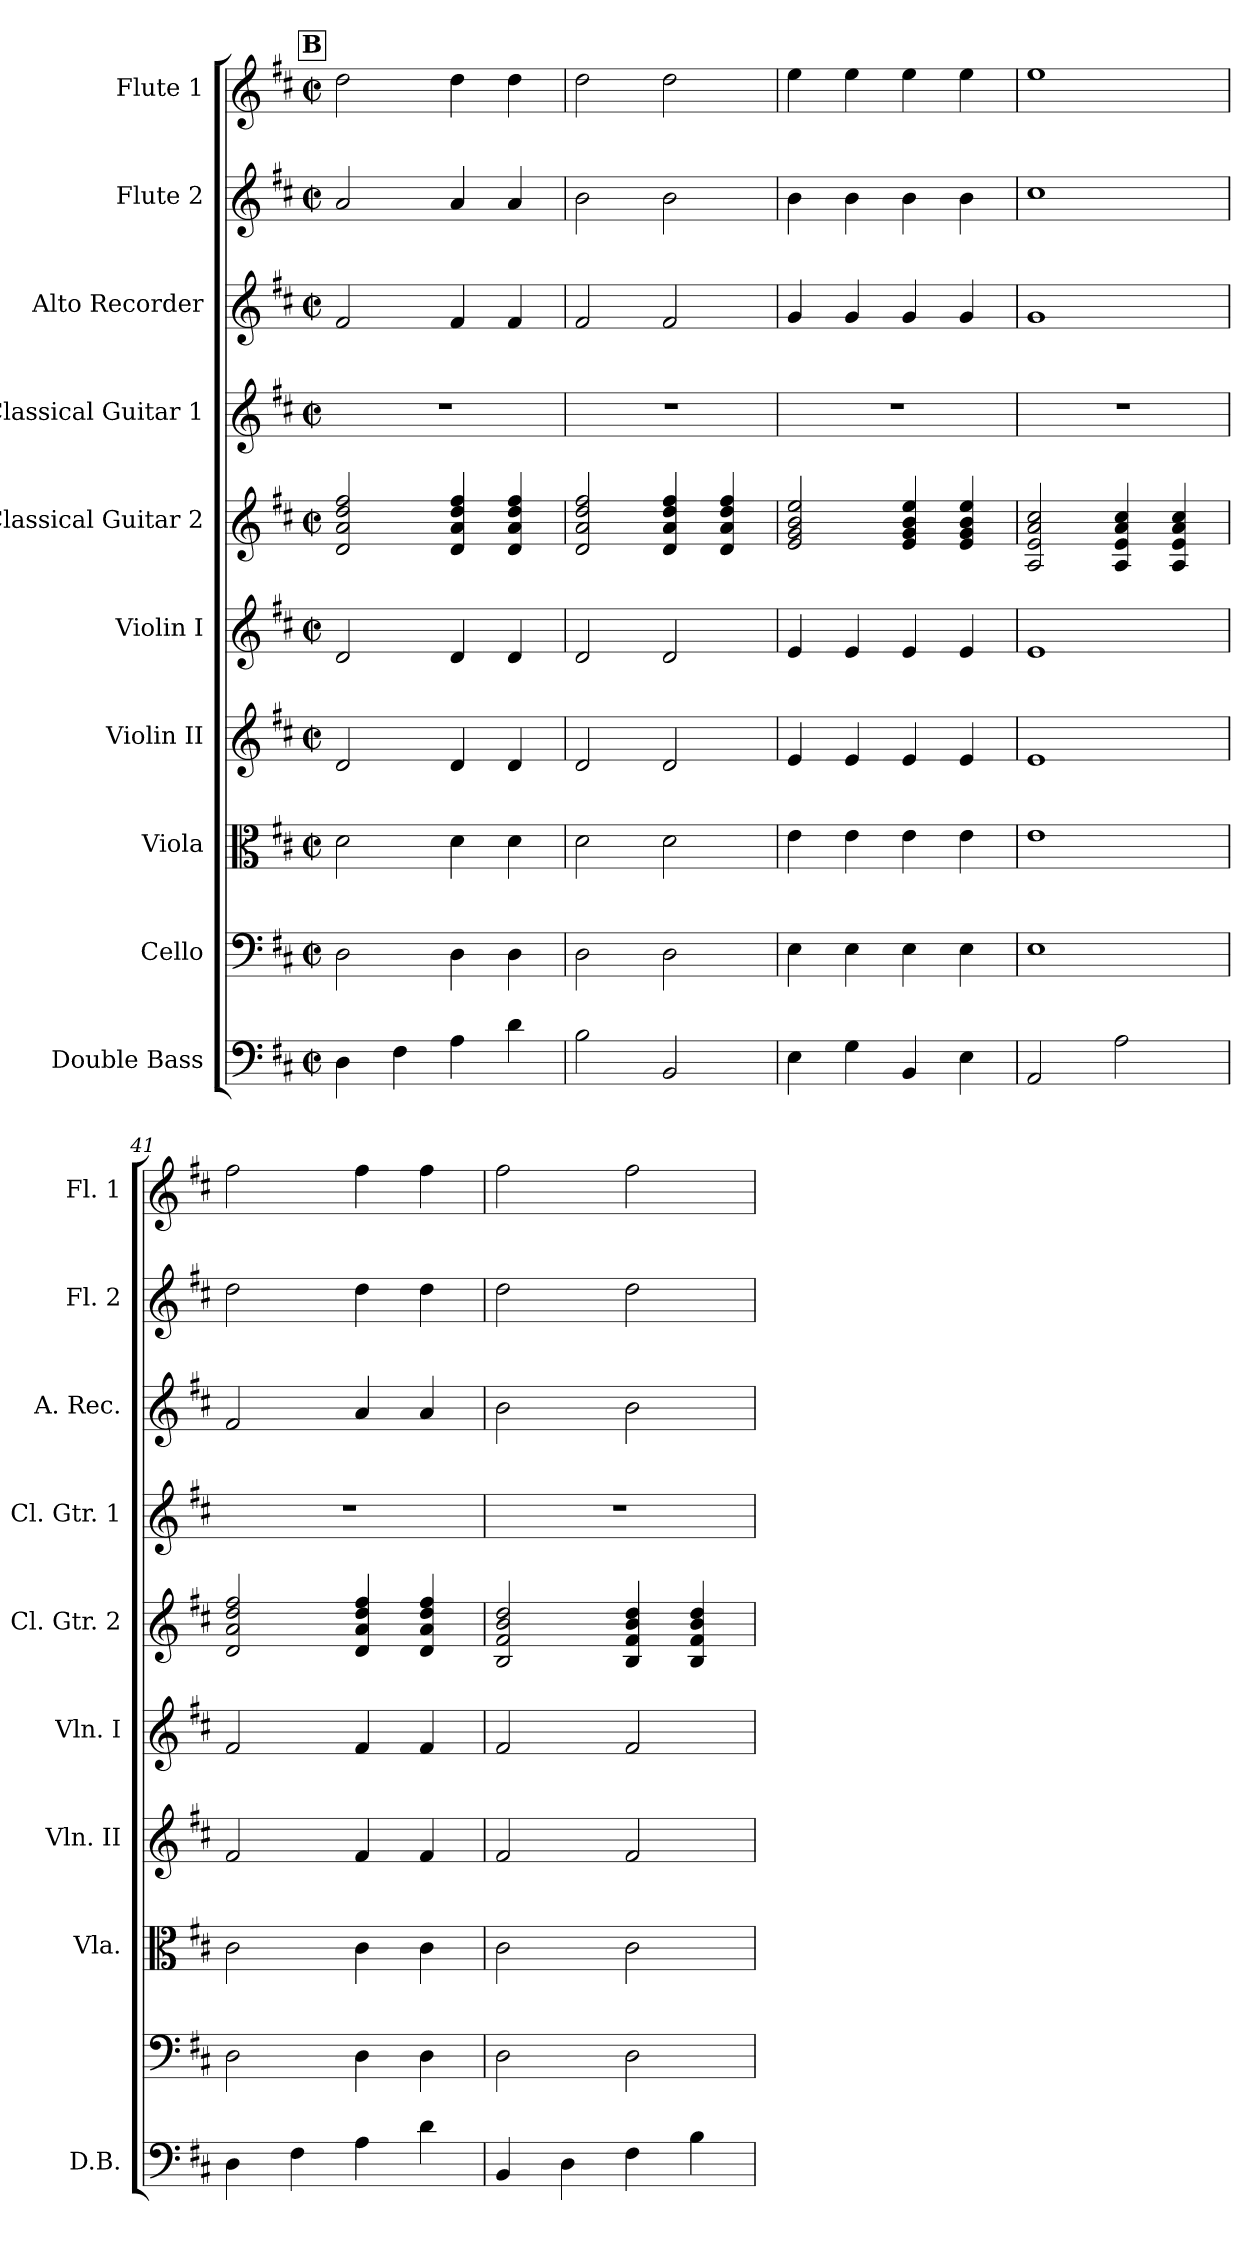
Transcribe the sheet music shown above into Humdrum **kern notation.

**kern	**kern	**kern	**kern	**kern	**kern	**kern	**kern	**kern	**kern
*part10	*part9	*part8	*part7	*part6	*part5	*part4	*part3	*part2	*part1
*staff10	*staff9	*staff8	*staff7	*staff6	*staff5	*staff4	*staff3	*staff2	*staff1
*I"Double Bass	*I"Cello	*I"Viola	*I"Violin II	*I"Violin I	*I"Classical Guitar 2	*I"Classical Guitar 1	*I"Alto Recorder	*I"Flute 2	*I"Flute 1
*I'D.B.	*	*I'Vla.	*I'Vln. II	*I'Vln. I	*I'Cl. Gtr. 2	*I'Cl. Gtr. 1	*I'A. Rec.	*I'Fl. 2	*I'Fl. 1
*clefF4	*clefF4	*clefC3	*clefG2	*clefG2	*clefG2	*clefG2	*clefG2	*clefG2	*clefG2
*ITrd7c12	*	*	*	*	*ITrd7c12	*ITrd7c12	*	*	*
*k[f#c#]	*k[f#c#]	*k[f#c#]	*k[f#c#]	*k[f#c#]	*k[f#c#]	*k[f#c#]	*k[f#c#]	*k[f#c#]	*k[f#c#]
*D:	*D:	*D:	*D:	*D:	*D:	*D:	*D:	*D:	*D:
*M2/2	*M2/2	*M2/2	*M2/2	*M2/2	*M2/2	*M2/2	*M2/2	*M2/2	*M2/2
*met(c|)	*met(c|)	*met(c|)	*met(c|)	*met(c|)	*met(c|)	*met(c|)	*met(c|)	*met(c|)	*met(c|)
!!LO:REH:place=s1:a:B:fs=12:t=B
=37	=37	=37	=37	=37	=37	=37	=37	=37	=37
4DD\	2D\	2d\	2d/	2d/	2D/ 2A/ 2d/ 2f#/	1r	2f#/	2a/	2dd\
4FF#\	.	.	.	.	.	.	.	.	.
4AA\	4D\	4d\	4d/	4d/	4D/ 4A/ 4d/ 4f#/	.	4f#/	4a/	4dd\
4D\	4D\	4d\	4d/	4d/	4D/ 4A/ 4d/ 4f#/	.	4f#/	4a/	4dd\
=38	=38	=38	=38	=38	=38	=38	=38	=38	=38
2BB\	2D\	2d\	2d/	2d/	2D/ 2A/ 2d/ 2f#/	1r	2f#/	2b\	2dd\
2BBB/	2D\	2d\	2d/	2d/	4D/ 4A/ 4d/ 4f#/	.	2f#/	2b\	2dd\
.	.	.	.	.	4D/ 4A/ 4d/ 4f#/	.	.	.	.
=39	=39	=39	=39	=39	=39	=39	=39	=39	=39
4EE\	4E\	4e\	4e/	4e/	2E/ 2G/ 2B/ 2e/	1r	4g/	4b\	4ee\
4GG\	4E\	4e\	4e/	4e/	.	.	4g/	4b\	4ee\
4BBB/	4E\	4e\	4e/	4e/	4E/ 4G/ 4B/ 4e/	.	4g/	4b\	4ee\
4EE\	4E\	4e\	4e/	4e/	4E/ 4G/ 4B/ 4e/	.	4g/	4b\	4ee\
=40	=40	=40	=40	=40	=40	=40	=40	=40	=40
2AAA/	1E	1e	1e	1e	2AA/ 2E/ 2A/ 2c#/	1r	1g	1cc#	1ee
2AA\	.	.	.	.	4AA/ 4E/ 4A/ 4c#/	.	.	.	.
.	.	.	.	.	4AA/ 4E/ 4A/ 4c#/	.	.	.	.
!!LO:PB:g=z
=41	=41	=41	=41	=41	=41	=41	=41	=41	=41
4DD\	2D\	2c#\	2f#/	2f#/	2D/ 2A/ 2d/ 2f#/	1r	2f#/	2dd\	2ff#\
4FF#\	.	.	.	.	.	.	.	.	.
4AA\	4D\	4c#\	4f#/	4f#/	4D/ 4A/ 4d/ 4f#/	.	4a/	4dd\	4ff#\
4D\	4D\	4c#\	4f#/	4f#/	4D/ 4A/ 4d/ 4f#/	.	4a/	4dd\	4ff#\
=42	=42	=42	=42	=42	=42	=42	=42	=42	=42
4BBB/	2D\	2c#\	2f#/	2f#/	2BB/ 2F#/ 2B/ 2d/	1r	2b\	2dd\	2ff#\
4DD\	.	.	.	.	.	.	.	.	.
4FF#\	2D\	2c#\	2f#/	2f#/	4BB/ 4F#/ 4B/ 4d/	.	2b\	2dd\	2ff#\
4BB\	.	.	.	.	4BB/ 4F#/ 4B/ 4d/	.	.	.	.
=	=	=	=	=	=	=	=	=	=
*-	*-	*-	*-	*-	*-	*-	*-	*-	*-
